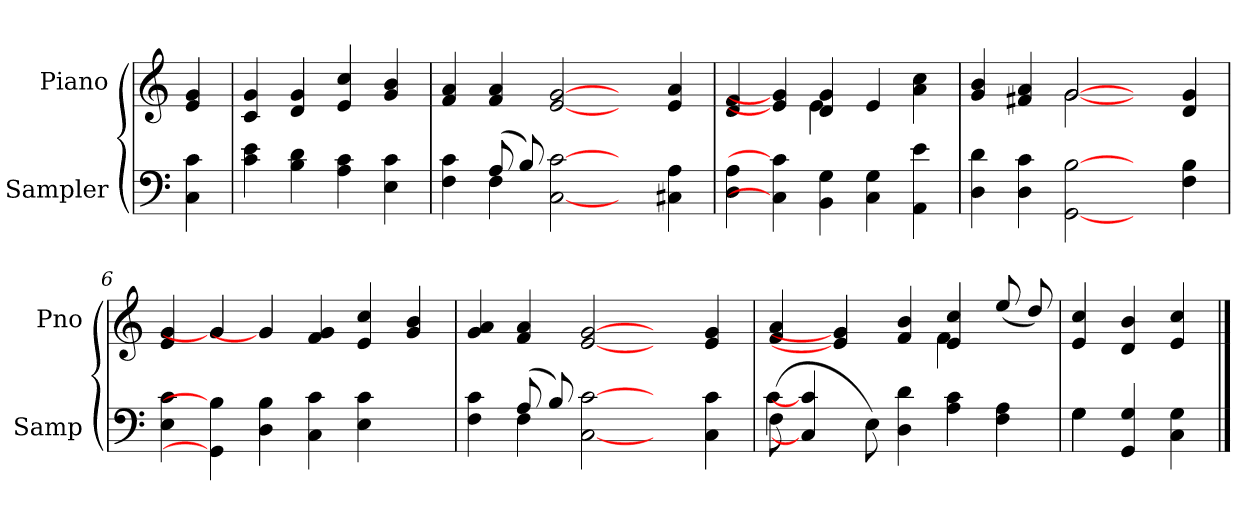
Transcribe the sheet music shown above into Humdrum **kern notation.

**kern	**kern
*part2	*part1
*staff2	*staff1
*I"Sampler	*I"Piano
*I'Samp	*I'Pno
*clefF4	*clefG2
=1	=1
4C 4c	4e 4g
=2	=2
4c 4e	4c 4g
4B 4d	4d 4g
4A 4c	4e 4cc
4E 4c	4g 4b
=3	=3
*^	*
4F 4c	4ryy	4f 4a
(8A/	4F	4f 4a
8B/)	.	.
[2C [2c	1ryy	[2e [2g
4ryy	.	4ryy
4C#X 4A	.	4e 4a
*v	*v	*
=4	=4
*	*^
4D 4A	4d 4f	2ryy
4C] 4c]	4e] 4g]	.
4BB 4G	4d 4g	4e
4C 4G	4e/	2ryy
4AA 4e	4a 4cc	.
=5	=5	=5
4D 4d	4g 4b	2ryy
4D 4c	4f#X 4a	.
[2GG [2B	[2g/	[2g
4ryy	4ryy	2ryy
4F 4B	4d 4g	.
*	*v	*v
=6	=6
4E 4c	4e 4g
4GG] 4B]	4g/]
4D 4B	4g]
4C 4c	4f 4g
4E 4c	4e 4cc
4ryy	4g 4b
=7	=7
*^	*
4F 4c	4ryy	4g 4a
(8A/	4F	4f 4a
8B/)	.	.
[2C [2c	1ryy	[2e [2g
4ryy	.	4ryy
4C 4c	.	4e 4g
=8	=8	=8
*	*	*^
(8F\	4c	4f 4a	2.ryy
4C] 4c]	.	.	.
.	1ryy	4e] 4g]	.
8E\)	.	.	.
4D 4d	.	4f 4b	.
4A 4c	.	4e 4cc	4f
4F 4A	.	(8ee/	4ryy
.	.	8dd/)	.
*	*	*v	*v
=9	=9	=9
4G\	4G	4e 4cc
4GG 4G	2ryy	4d 4b
4C 4G	.	4e 4cc
*v	*v	*
==	==
*-	*-
